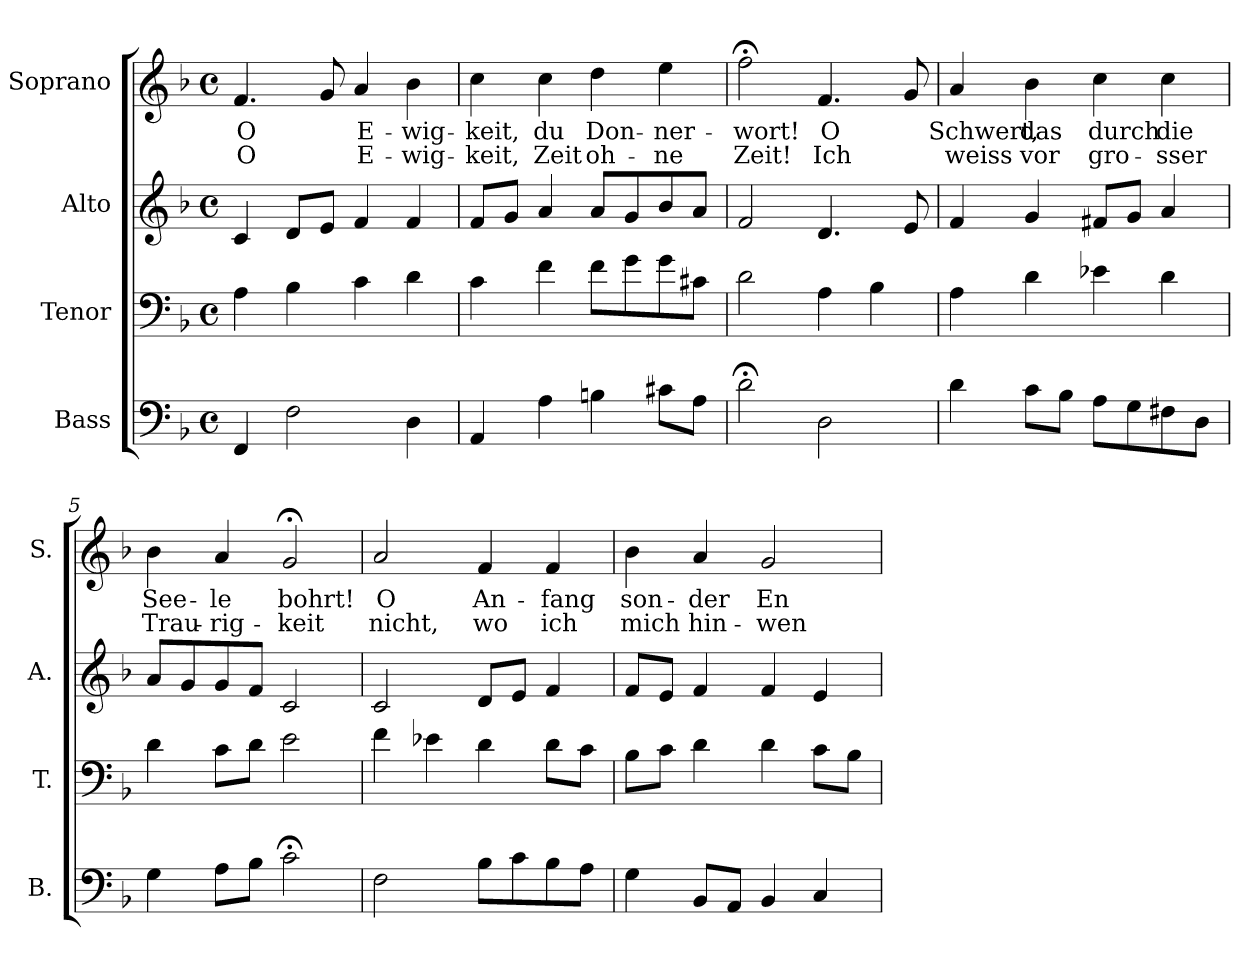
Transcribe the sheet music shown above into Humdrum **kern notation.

**kern	**kern	**kern	**kern	**text	**text
*part4	*part3	*part2	*part1	*part1	*part1
*staff4	*staff3	*staff2	*staff1	*staff1	*staff1
*I"Bass	*I"Tenor	*I"Alto	*I"Soprano	*	*
*I'B.	*I'T.	*I'A.	*I'S.	*	*
*clefF4	*clefF4	*clefG2	*clefG2	*	*
*k[b-]	*k[b-]	*k[b-]	*k[b-]	*	*
*F:	*F:	*F:	*F:	*	*
*M4/4	*M4/4	*M4/4	*M4/4	*	*
*met(c)	*met(c)	*met(c)	*met(c)	*	*
=1	=1	=1	=1	=1	=1
4FF/	4A\	4c/	4.f/	O	O
2F\	4B-\	8d/L	.	.	.
.	.	8e/J	8g/	.	.
.	4c\	4f/	4a/	E-	E-
4D\	4d\	4f/	4b-\	-wig-	-wig-
=2	=2	=2	=2	=2	=2
4AA/	4c\	8f/L	4cc\	-keit,	-keit,
.	.	8g/J	.	.	.
4A\	4f\	4a/	4cc\	du	Zeit
4Bn\	8f\L	8a/L	4dd\	Don-	oh-
.	8g\	8g/	.	.	.
8c#X\L	8g\	8b-/	4ee\	-ner-	-ne
8A\J	8c#X\J	8a/J	.	.	.
=3	=3	=3	=3	=3	=3
2d;<\	2d\	2f/	2ff;<\	-wort!	Zeit!
2D\	4A\	4.d/	4.f/	O	Ich
.	4B-\	.	.	.	.
.	.	8e/	8g/	.	.
=4	=4	=4	=4	=4	=4
4d\	4A\	4f/	4a/	Schwert,	weiss
8c\L	4d\	4g/	4b-\	das	vor
8B-\J	.	.	.	.	.
8A\L	4e-X\	8f#X/L	4cc\	durch	gro-
8G\	.	8g/J	.	.	.
8F#X\	4d\	4a/	4cc\	die	-sser
8D\J	.	.	.	.	.
!!LO:LB:g=z
=5	=5	=5	=5	=5	=5
4G\	4d\	8a/L	4b-\	See-	Trau-
.	.	8g/	.	.	.
8A\L	8c\L	8g/	4a/	-le	-rig-
8B-\J	8d\J	8f/J	.	.	.
2c;<\	2e\	2c/	2g;</	bohrt!	-keit
=6	=6	=6	=6	=6	=6
2F\	4f\	2c/	2a/	O	nicht,
.	4e-X\	.	.	.	.
8B-\L	4d\	8d/L	4f/	An-	wo
8c\	.	8e/J	.	.	.
8B-\	8d\L	4f/	4f/	-fang	ich
8A\J	8c\J	.	.	.	.
=7	=7	=7	=7	=7	=7
4G\	8B-\L	8f/L	4b-\	son-	mich
.	8c\J	8e/J	.	.	.
8BB-/L	4d\	4f/	4a/	-der	hin-
8AA/J	.	.	.	.	.
4BB-/	4d\	4f/	2g/	En-	-wen-
4C/	8c\L	4e/	.	.	.
.	8B-\J	.	.	.	.
=	=	=	=	=	=
*-	*-	*-	*-	*-	*-
